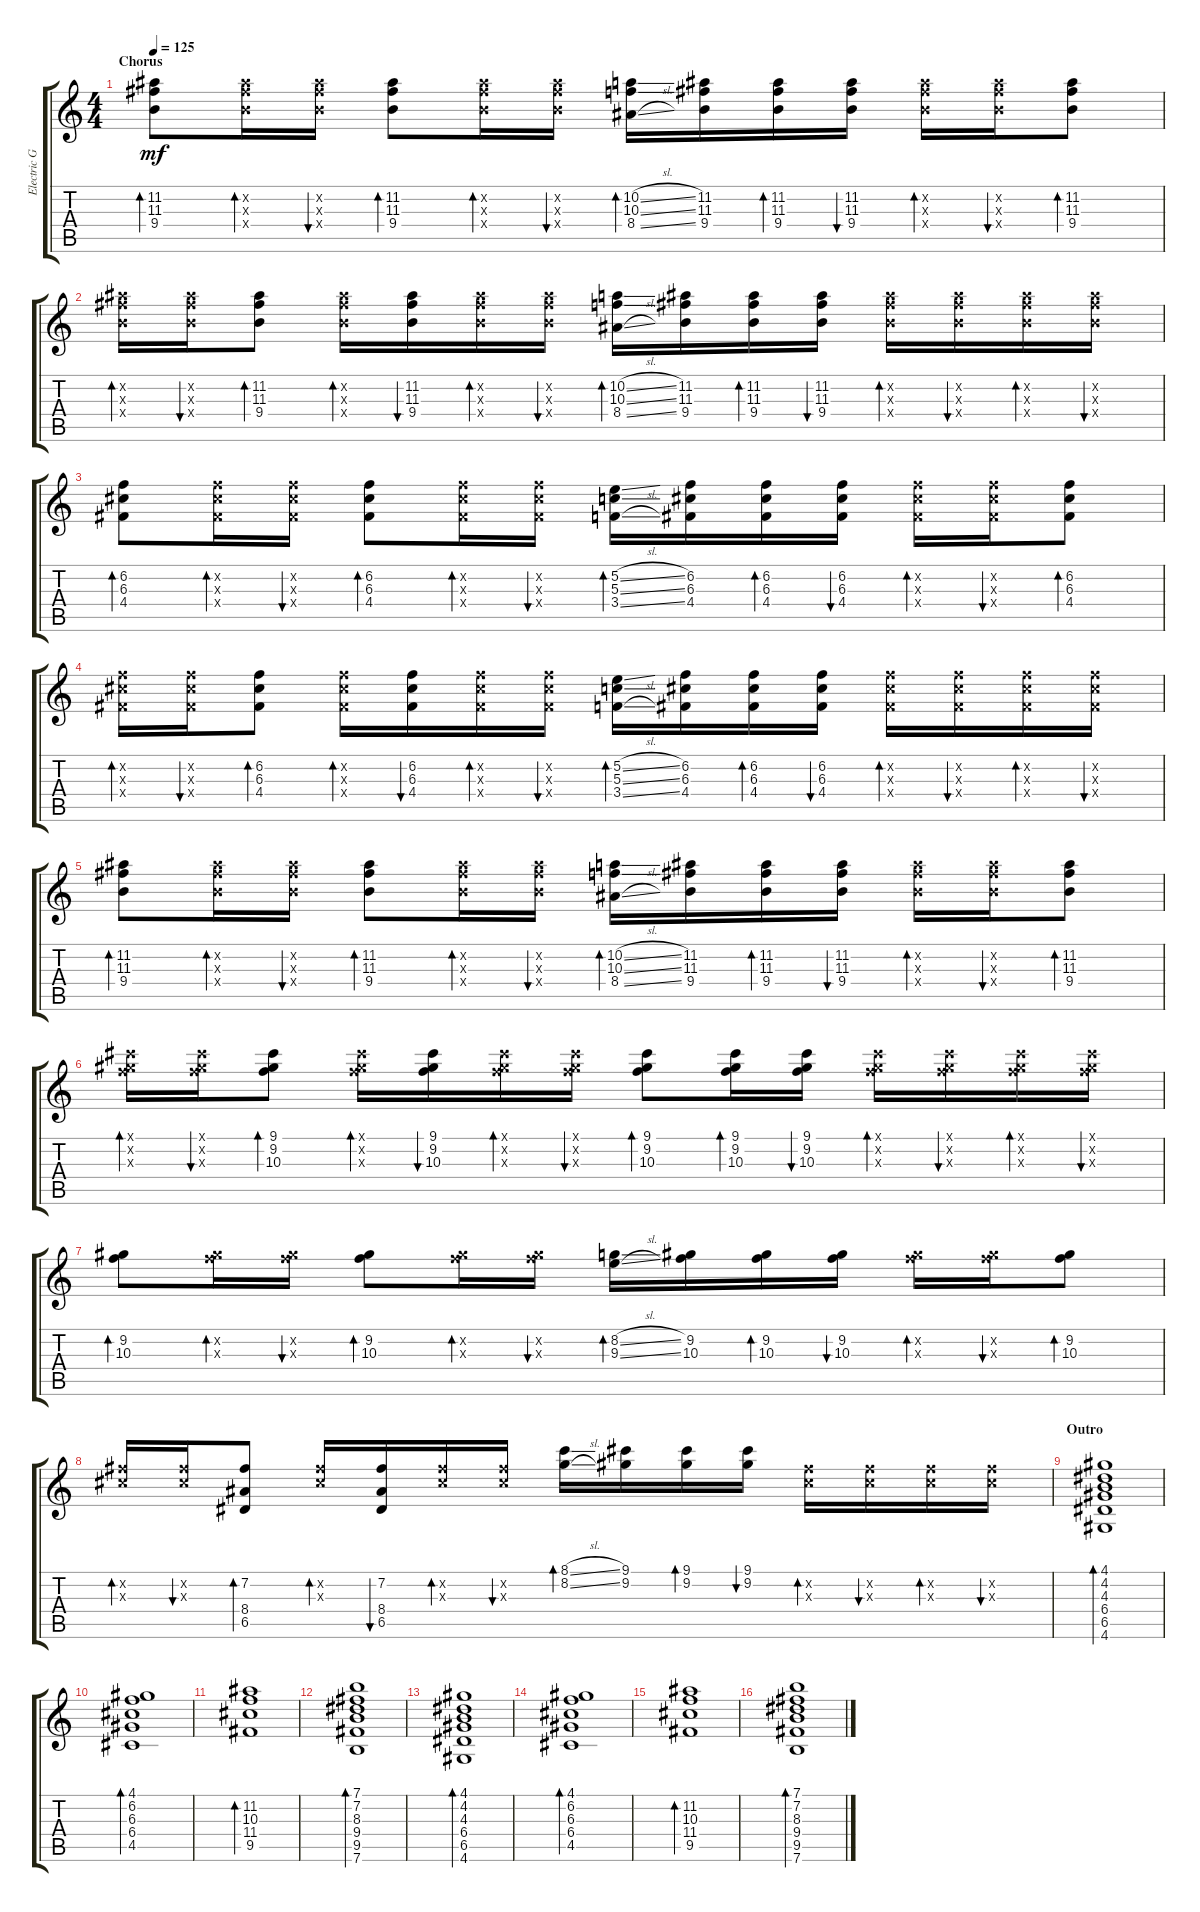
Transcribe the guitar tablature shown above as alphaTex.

\track ("Electric Guitar" "Electric G") {instrument electricguitarclean}
\staff {score tabs}
\tuning (E4 B3 G3 D3 A2 E2) {hide}
\ts (4 4)
\section ("" "Chorus")
\tempo 125
\clef g2
\ks c
(11.2 11.3 9.4).8{bd 30 dy mf} (11.2{x} 11.3{x} 9.4{x}).16{bd 30} (11.2{x} 11.3{x} 9.4{x}).16{bu 30} (11.2 11.3 9.4).8{bd 30} (11.2{x} 11.3{x} 9.4{x}).16{bd 30} (11.2{x} 11.3{x} 9.4{x}).16{bu 30} (10.2{sl} 10.3{sl} 8.4{sl}).16{bd 30} (11.2 11.3 9.4).16 (11.2 11.3 9.4).16{bd 30} (11.2 11.3 9.4).16{bu 30} (11.2{x} 11.3{x} 9.4{x}).16{bd 30} (11.2{x} 11.3{x} 9.4{x}).16{bu 30} (11.2 11.3 9.4).8{bd 30} |
(11.2{x} 11.3{x} 9.4{x}).16{bd 30} (11.2{x} 11.3{x} 9.4{x}).16{bu 30} (11.2 11.3 9.4).8{bd 30} (11.2{x} 11.3{x} 9.4{x}).16{bd 30} (11.2 11.3 9.4).16{bu 30} (11.2{x} 11.3{x} 9.4{x}).16{bd 30} (11.2{x} 11.3{x} 9.4{x}).16{bu 30} (10.2{sl} 10.3{sl} 8.4{sl}).16{bd 30} (11.2 11.3 9.4).16 (11.2 11.3 9.4).16{bd 30} (11.2 11.3 9.4).16{bu 30} (11.2{x} 11.3{x} 9.4{x}).16{bd 30} (11.2{x} 11.3{x} 9.4{x}).16{bu 30} (11.2{x} 11.3{x} 9.4{x}).16{bd 30} (11.2{x} 11.3{x} 9.4{x}).16{bu 30} |
(6.2 6.3 4.4).8{bd 30} (6.2{x} 6.3{x} 4.4{x}).16{bd 30} (6.2{x} 6.3{x} 4.4{x}).16{bu 30} (6.2 6.3 4.4).8{bd 30} (6.2{x} 6.3{x} 4.4{x}).16{bd 30} (6.2{x} 6.3{x} 4.4{x}).16{bu 30} (5.2{sl} 5.3{sl} 3.4{sl}).16{bd 30} (6.2 6.3 4.4).16 (6.2 6.3 4.4).16{bd 30} (6.2 6.3 4.4).16{bu 30} (6.2{x} 6.3{x} 4.4{x}).16{bd 30} (6.2{x} 6.3{x} 4.4{x}).16{bu 30} (6.2 6.3 4.4).8{bd 30} |
(6.2{x} 6.3{x} 4.4{x}).16{bd 30} (6.2{x} 6.3{x} 4.4{x}).16{bu 30} (6.2 6.3 4.4).8{bd 30} (6.2{x} 6.3{x} 4.4{x}).16{bd 30} (6.2 6.3 4.4).16{bu 30} (6.2{x} 6.3{x} 4.4{x}).16{bd 30} (6.2{x} 6.3{x} 4.4{x}).16{bu 30} (5.2{sl} 5.3{sl} 3.4{sl}).16{bd 30} (6.2 6.3 4.4).16 (6.2 6.3 4.4).16{bd 30} (6.2 6.3 4.4).16{bu 30} (6.2{x} 6.3{x} 4.4{x}).16{bd 30} (6.2{x} 6.3{x} 4.4{x}).16{bu 30} (6.2{x} 6.3{x} 4.4{x}).16{bd 30} (6.2{x} 6.3{x} 4.4{x}).16{bu 30} |
(11.2 11.3 9.4).8{bd 30} (11.2{x} 11.3{x} 9.4{x}).16{bd 30} (11.2{x} 11.3{x} 9.4{x}).16{bu 30} (11.2 11.3 9.4).8{bd 30} (11.2{x} 11.3{x} 9.4{x}).16{bd 30} (11.2{x} 11.3{x} 9.4{x}).16{bu 30} (10.2{sl} 10.3{sl} 8.4{sl}).16{bd 30} (11.2 11.3 9.4).16 (11.2 11.3 9.4).16{bd 30} (11.2 11.3 9.4).16{bu 30} (11.2{x} 11.3{x} 9.4{x}).16{bd 30} (11.2{x} 11.3{x} 9.4{x}).16{bu 30} (11.2 11.3 9.4).8{bd 30} |
(9.1{x} 9.2{x} 10.3{x}).16{bd 30} (9.1{x} 9.2{x} 10.3{x}).16{bu 30} (9.1 9.2 10.3).8{bd 30} (9.1{x} 9.2{x} 10.3{x}).16{bd 30} (9.1 9.2 10.3).16{bu 30} (9.1{x} 9.2{x} 10.3{x}).16{bd 30} (9.1{x} 9.2{x} 10.3{x}).16{bu 30} (9.1 9.2 10.3).8{bd 30} (9.1 9.2 10.3).16{bd 30} (9.1 9.2 10.3).16{bu 30} (9.1{x} 9.2{x} 10.3{x}).16{bd 30} (9.1{x} 9.2{x} 10.3{x}).16{bu 30} (9.1{x} 9.2{x} 10.3{x}).16{bd 30} (9.1{x} 9.2{x} 10.3{x}).16{bu 30} |
(9.2 10.3).8{bd 30} (9.2{x} 10.3{x}).16{bd 30} (9.2{x} 10.3{x}).16{bu 30} (9.2 10.3).8{bd 30} (9.2{x} 10.3{x}).16{bd 30} (9.2{x} 10.3{x}).16{bu 30} (8.2{sl} 9.3{sl}).16{bd 30} (9.2 10.3).16 (9.2 10.3).16{bd 30} (9.2 10.3).16{bu 30} (9.2{x} 10.3{x}).16{bd 30} (9.2{x} 10.3{x}).16{bu 30} (9.2 10.3).8{bd 30} |
(7.2{x} 6.3{x}).16{bd 30} (7.2{x} 6.3{x}).16{bu 30} (7.2 8.4 6.5).8{bd 30} (7.2{x} 6.3{x}).16{bd 30} (7.2 8.4 6.5).16{bu 30} (7.2{x} 6.3{x}).16{bd 30} (7.2{x} 6.3{x}).16{bu 30} (8.1{sl} 8.2{sl}).16{bd 30} (9.1 9.2).16 (9.1 9.2).16{bd 30} (9.1 9.2).16{bu 30} (7.2{x} 6.3{x}).16{bd 30} (7.2{x} 6.3{x}).16{bu 30} (7.2{x} 6.3{x}).16{bd 30} (7.2{x} 6.3{x}).16{bu 30} |
\section ("" "Outro")
(4.1 4.2 4.3 6.4 6.5 4.6).1{bd 30} |
(4.1 6.2 6.3 6.4 4.5).1{bd 30} |
(11.2 10.3 11.4 9.5).1{bd 30} |
(7.1 7.2 8.3 9.4 9.5 7.6).1{bd 30} |
(4.1 4.2 4.3 6.4 6.5 4.6).1{bd 30} |
(4.1 6.2 6.3 6.4 4.5).1{bd 30} |
(11.2 10.3 11.4 9.5).1{bd 30} |
(7.1 7.2 8.3 9.4 9.5 7.6).1{bd 30}
